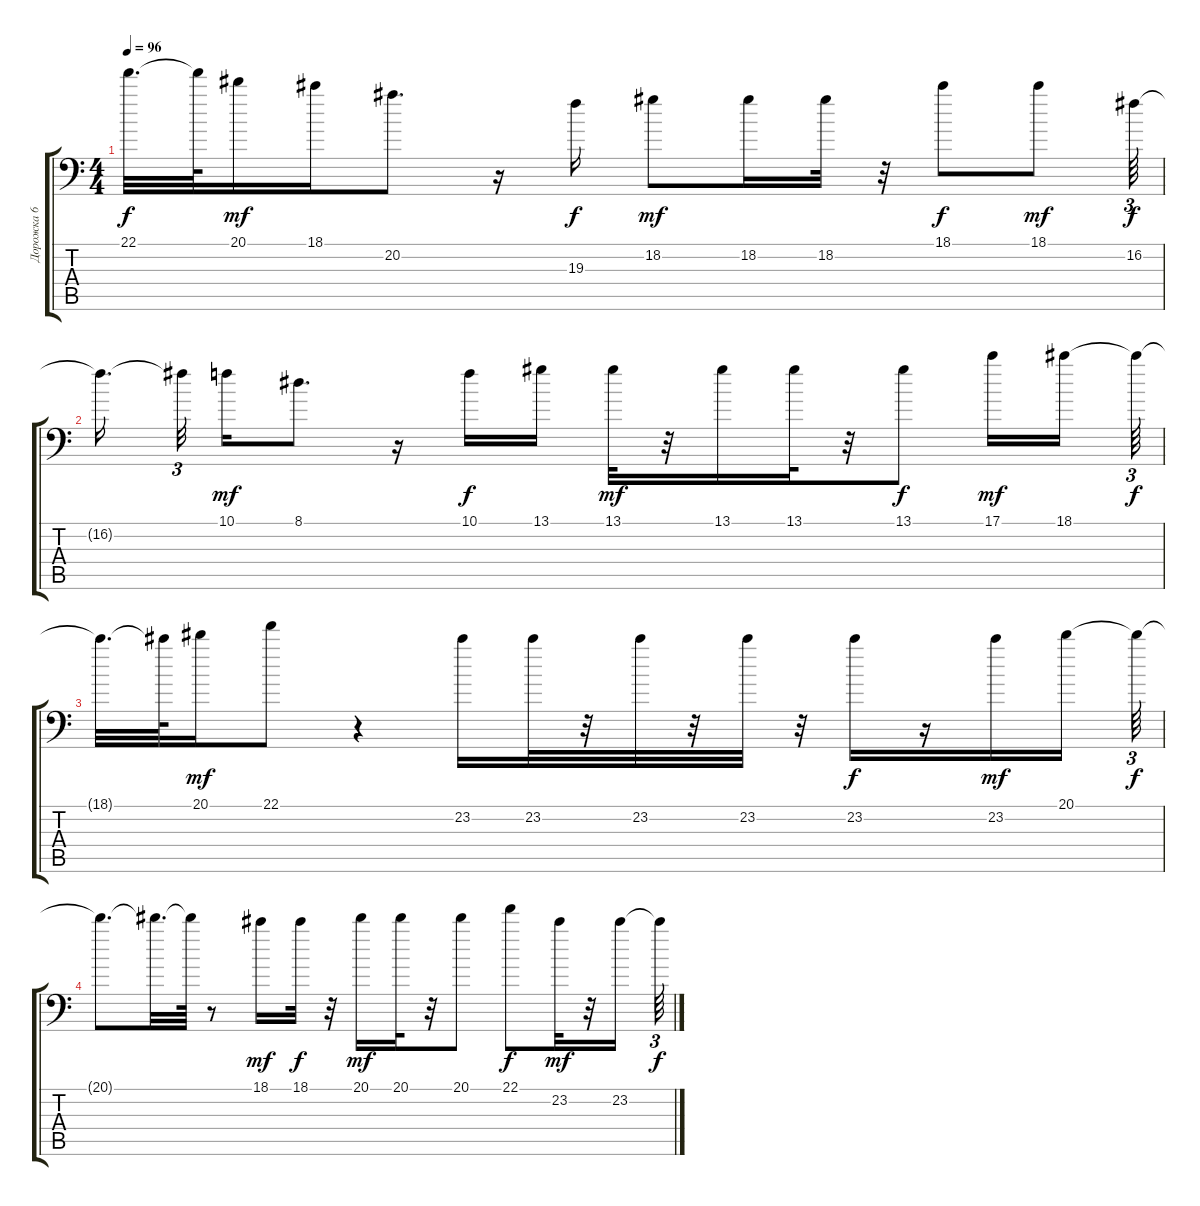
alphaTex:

\track ("Дорожка 6" "Дорожка 6") {instrument overdrivenguitar}
\staff {score tabs}
\tuning (G3 D3 Bb2 F2 C2 F1) {hide}
\ts (4 4)
\tempo 96
\clef f4
\ks c
22.1{t}.32{d dy f} 22.1{t}.64 20.1.16{dy mf} 18.1.16 20.2.8{d} r.16 19.3.16{dy f} 18.2.8{dy mf} 18.2.16 18.2.32 r.32 18.1.8{dy f} 18.1.8{dy mf} 16.2.64{tu (3 2) dy f} |
16.2{t}.16{d beam splitsecondary} 16.2{t}.32{tu (3 2) beam splitsecondary} 10.1.16{dy mf} 8.1.8{d} r.16 10.1.16{dy f} 13.1.16 13.1.32{dy mf} r.32 13.1.16 13.1.32 r.32 13.1.8{dy f} 17.1.16{dy mf} 18.1.16{beam splitsecondary} 18.1{t}.64{tu (3 2) dy f} |
18.1{t}.32{d} 18.1{t}.64 20.1.16{dy mf} 22.1.8 r.4 23.2.16 23.2.32 r.32 23.2.32 r.32 23.2.32 r.32 23.2.16{dy f} r.16 23.2.16{dy mf} 20.1.16 20.1{t}.64{tu (3 2) dy f} |
20.1{t}.8{d} 20.1{t}.32{d} 20.1{t}.64 r.8 18.1.16{dy mf} 18.1.32{dy f} r.32 20.1.16{dy mf} 20.1.32 r.32 20.1.8 22.1.8{dy f} 23.2.32{dy mf} r.32 23.2.16 23.2{t}.64{tu (3 2) dy f}
